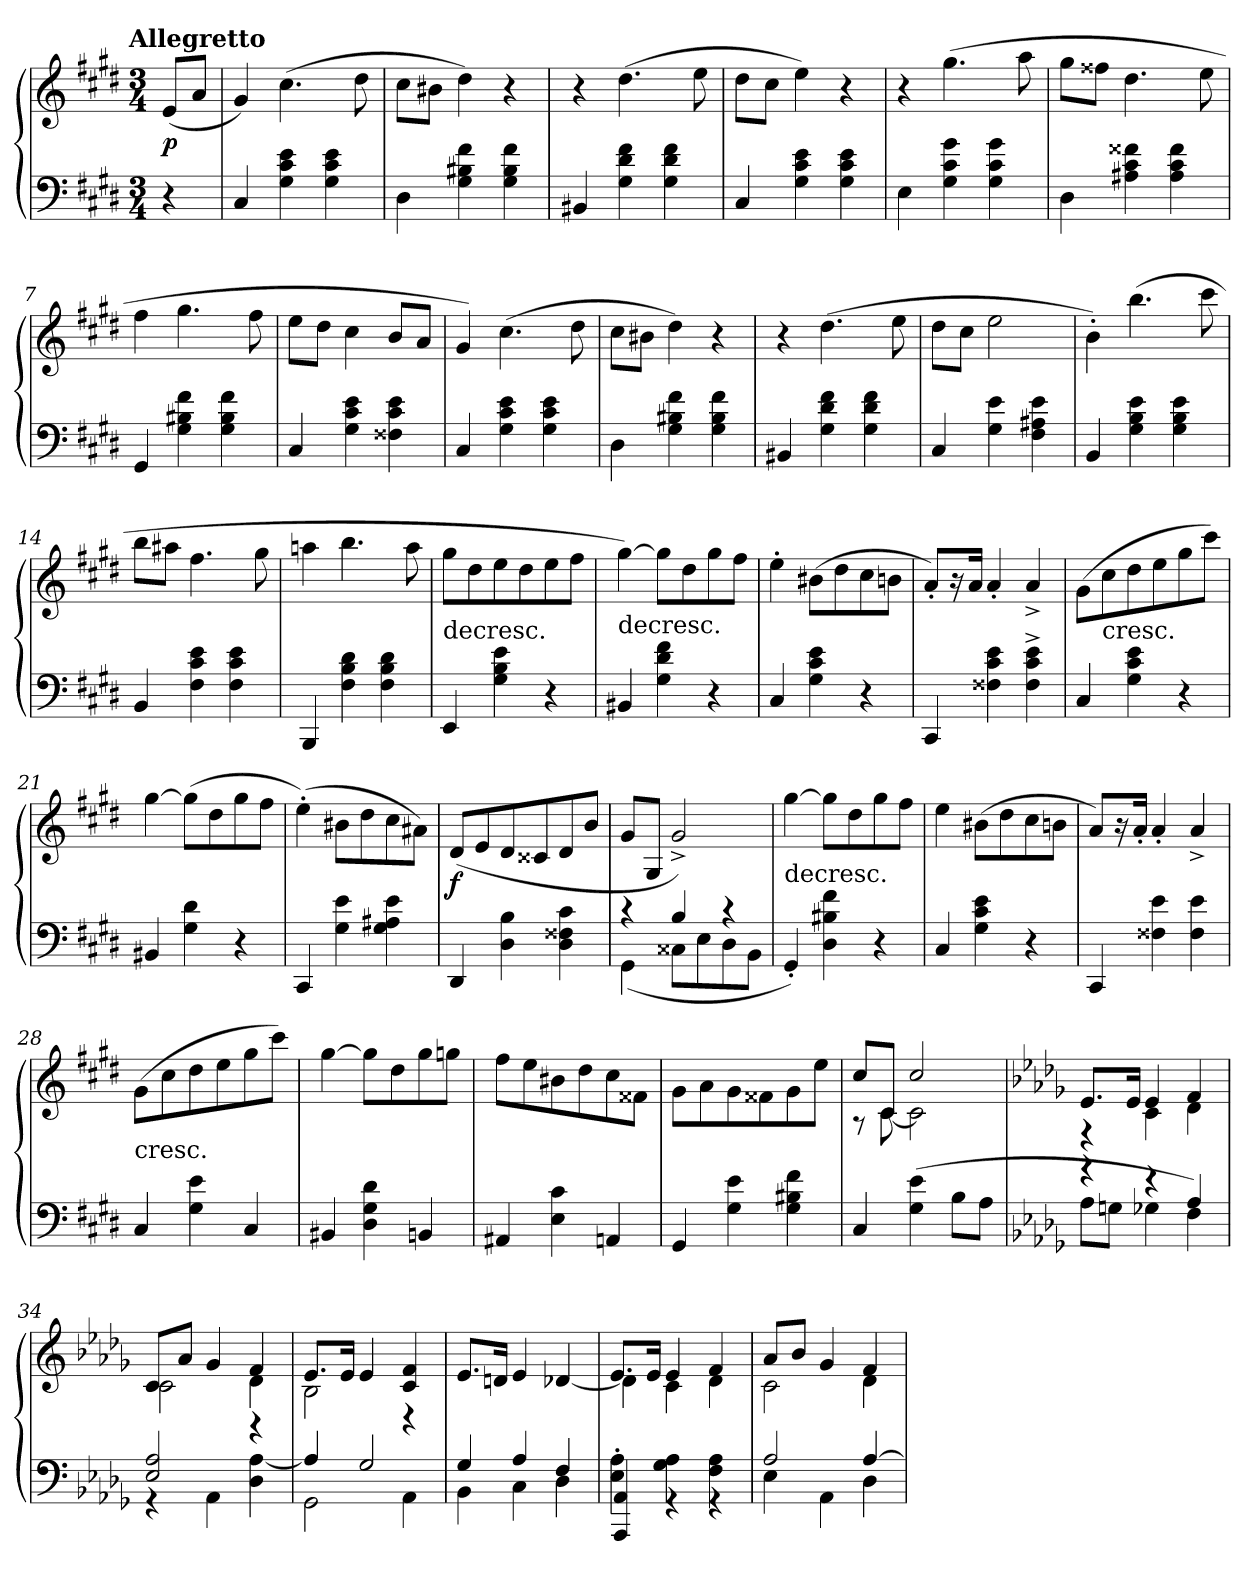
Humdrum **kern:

**kern	**kern	**dynam
*part1	*part1	*part1
*staff2	*staff1	*staff1/2
*clefF4	*clefG2	*
*k[f#c#g#d#]	*k[f#c#g#d#]	*
*c#:	*c#:	*
!!LO:TX:omd:t=Allegretto
*M3/4	*M3/4	*
*MM108	*MM108	*
=	=	=
4r	(8e/L	p
.	8a/J	.
=1	=1	=1
4C#/	4g#/)	.
4G#\ 4c#\ 4e\	(4.cc#\	.
4G#\ 4c#\ 4e\	.	.
.	8dd#\	.
=2	=2	=2
4D#\	8cc#\L	.
.	8b#X\J	.
4G#\ 4B#X\ 4f#\	4dd#\)	.
4G#\ 4B#\ 4f#\	4r	.
=3	=3	=3
4BB#X/	4r	.
4G#\ 4d#\ 4f#\	(4.dd#\	.
4G#\ 4d#\ 4f#\	.	.
.	8ee\	.
=4	=4	=4
4C#/	8dd#\L	.
.	8cc#\J	.
4G#\ 4c#\ 4e\	4ee\)	.
4G#\ 4c#\ 4e\	4r	.
=5	=5	=5
4E\	4r	.
4G#\ 4c#\ 4g#\	(4.gg#\	.
4G#\ 4c#\ 4g#\	.	.
.	8aa\	.
=6	=6	=6
4D#\	8gg#\L	.
.	8ff##X\J	.
4A#X\ 4c#\ 4f##X\	4.dd#\	.
4A#\ 4c#\ 4f##\	.	.
.	8ee\	.
=7	=7	=7
4GG#/	4ff#\	.
4G#\ 4B#X\ 4f#\	4.gg#\	.
4G#\ 4B#\ 4f#\	.	.
.	8ff#\	.
=8	=8	=8
4C#/	8ee\L	.
.	8dd#\J	.
4G#\ 4c#\ 4e\	4cc#\	.
4F##X\ 4c#\ 4e\	8b/L	.
.	8a/J	.
=9	=9	=9
4C#/	4g#/)	.
4G#\ 4c#\ 4e\	(4.cc#\	.
4G#\ 4c#\ 4e\	.	.
.	8dd#\	.
=10	=10	=10
4D#\	8cc#\L	.
.	8b#X\J	.
4G#\ 4B#X\ 4f#\	4dd#\)	.
4G#\ 4B#\ 4f#\	4r	.
=11	=11	=11
4BB#X/	4r	.
4G#\ 4d#\ 4f#\	(4.dd#\	.
4G#\ 4d#\ 4f#\	.	.
.	8ee\	.
=12	=12	=12
4C#/	8dd#\L	.
.	8cc#\J	.
4G#\ 4e\	2ee\	.
4F#\ 4A#X\ 4e\	.	.
=13	=13	=13
4BB/	4b'\)	.
4G#\ 4B\ 4e\	(4.bb\	.
4G#\ 4B\ 4e\	.	.
.	8ccc#\	.
=14	=14	=14
4BB/	8bb\L	.
.	8aa#X\J	.
4F#\ 4c#\ 4e\	4.ff#\	.
4F#\ 4c#\ 4e\	.	.
.	8gg#\	.
=15	=15	=15
4BBB/	4aan\	.
4F#\ 4B\ 4d#\	4.bb\	.
4F#\ 4B\ 4d#\	.	.
.	8aa\	.
=16	=16	=16
!	!LO:TX:c:t=decresc.	!
4EE/	8gg#\L	.
.	8dd#\	.
4G#\ 4B\ 4e\	8ee\	.
.	8dd#\	.
4r	8ee\	.
.	8ff#\J	.
=17	=17	=17
!	!LO:TX:c:t=decresc.	!
4BB#X/	[4gg#\)	.
4G#\ 4d#\ 4f#\	8gg#\L]	.
.	8dd#\	.
4r	8gg#\	.
.	8ff#\J	.
=18	=18	=18
4C#/	4ee'\	.
4G#\ 4c#\ 4e\	(8b#X\L	.
.	8dd#\	.
4r	8cc#\	.
.	8bn\J	.
=19	=19	=19
4CC#/	8a'/L)	.
.	16r	.
.	16a/Jk	.
4F##X\ 4c#\ 4e\	4a'/	.
4F##^\ 4c#^\ 4e^\	4a^/	.
=20	=20	=20
4C#/	(8g#\L	.
!	!LO:TX:c:t=cresc.	!
.	8cc#\	.
4G#\ 4c#\ 4e\	8dd#\	.
.	8ee\	.
4r	8gg#\	.
.	8ccc#\J)	.
=21	=21	=21
4BB#X/	[4gg#\	.
4G#\ 4d#\	(8gg#\L]	.
.	8dd#\	.
4r	8gg#\	.
.	8ff#\J	.
=22	=22	=22
4CC#/	(4ee'\)	.
4G#\ 4e\	8b#X\L	.
.	8dd#\	.
4G#\ 4A#X\ 4e\	8cc#\	.
.	8a#X\J)	.
=23	=23	=23
4DD#/	(8d#/L	f
.	8e/	.
4D#\ 4B\	8d#/	.
.	8c##X/	.
4D#\ 4F##X\ 4c#\	8d#/	.
.	8b/J	.
=24	=24	=24
*^	*	*
4r	(4GG#\	8g#/L	.
.	.	8G#/J	.
4B/	8C##X\L	2g#^/)	.
.	8E\	.	.
4r	8D#\	.	.
.	8BB\J	.	.
=25	=25	=25	=25
!	!	!LO:TX:c:t=decresc.	!
*v	*v	*	*
4GG#'/)	[4gg#\	.
4D#\ 4B#X\ 4f#\	8gg#\L]	.
.	8dd#\	.
4r	8gg#\	.
.	8ff#\J	.
=26	=26	=26
4C#/	4ee\	.
4G#\ 4c#\ 4e\	(8b#X\L	.
.	8dd#\	.
4r	8cc#\	.
.	8bn\J	.
=27	=27	=27
4CC#/	8a/L)	.
.	16r	.
.	16a'/Jk	.
4F##X\ 4e\	4a'/	.
4F##\ 4e\	4a^/	.
=28	=28	=28
!	!LO:TX:c:t=cresc.	!
4C#/	(8g#\L	.
.	8cc#\	.
4G#\ 4e\	8dd#\	.
.	8ee\	.
4C#/	8gg#\	.
.	8ccc#\J)	.
=29	=29	=29
4BB#X/	[4gg#\	.
4D#\ 4G#\ 4d#\	8gg#\L]	.
.	8dd#\	.
4BBn/	8gg#\	.
.	8ggn\J	.
=30	=30	=30
4AA#X/	8ff#\L	.
.	8ee\	.
4E\ 4c#\	8b#X\	.
.	8dd#\	.
4AAn/	8cc#\	.
.	8f##X\J	.
=31	=31	=31
4GG#/	8g#\L	.
.	8a\	.
4G#\ 4e\	8g#\	.
.	8f##X\	.
4G#\ 4B#X\ 4f#\	8g#\	.
.	8ee\J	.
=32	=32	=32
*	*^	*
4C#/	8cc#/L	8r	.
.	8c#/J	[8c#\	.
(4G#\ 4e\	2cc#/	2c#\]	.
8B\L	.	.	.
8A\J	.	.	.
=33	=33	=33	=33
*k[b-e-a-d-g-]	*k[b-e-a-d-g-]	*	*
*^	*	*	*
4r	8A-\L	8.e-/L	4r	.
.	8Gn\J	.	.	.
.	.	16e-/Jk	.	.
4r	4G-X\	4e-/	4c\	.
4A-/)	4F\	4f/	4d-\	.
=34	=34	=34	=34	=34
2E-/ 2A-/	4r	8c/L	2c\	.
.	.	8a-/J	.	.
.	4AA-\	4g-/	.	.
4r	4D-\ [4A-\	4f/	4d-\	.
=35	=35	=35	=35	=35
4A-/]	2GG-\	8.e-/L	2B-\	.
.	.	16e-/Jk	.	.
2G-/	.	4e-/	.	.
.	4AA-\	4c/ 4f/	4r	.
*	*	*v	*v	*
=36	=36	=36	=36
4G-/	4BB-\	8.e-/L	.
.	.	16dn/Jk	.
4A-/	4C\	4e-/	.
4F/	4D-\	[4d-X/	.
=37	=37	=37	=37
*	*	*^	*
4E-'\ 4A-'\	4AAA-/ 4AA-/	8.e-/L	4d-\]	.
.	.	16e-/Jk	.	.
4G-\ 4A-\	4r	4e-/	4c\	.
4F\ 4A-\	4r	4f/	4d-\	.
=38	=38	=38	=38	=38
2A-/	4E-\	8a-/L	2c\	.
.	.	8b-/J	.	.
.	4AA-\	4g-/	.	.
[4A-/	4D-\	4f/	4d-\	.
*v	*v	*	*	*
*	*v	*v	*
=	=	=
*-	*-	*-
